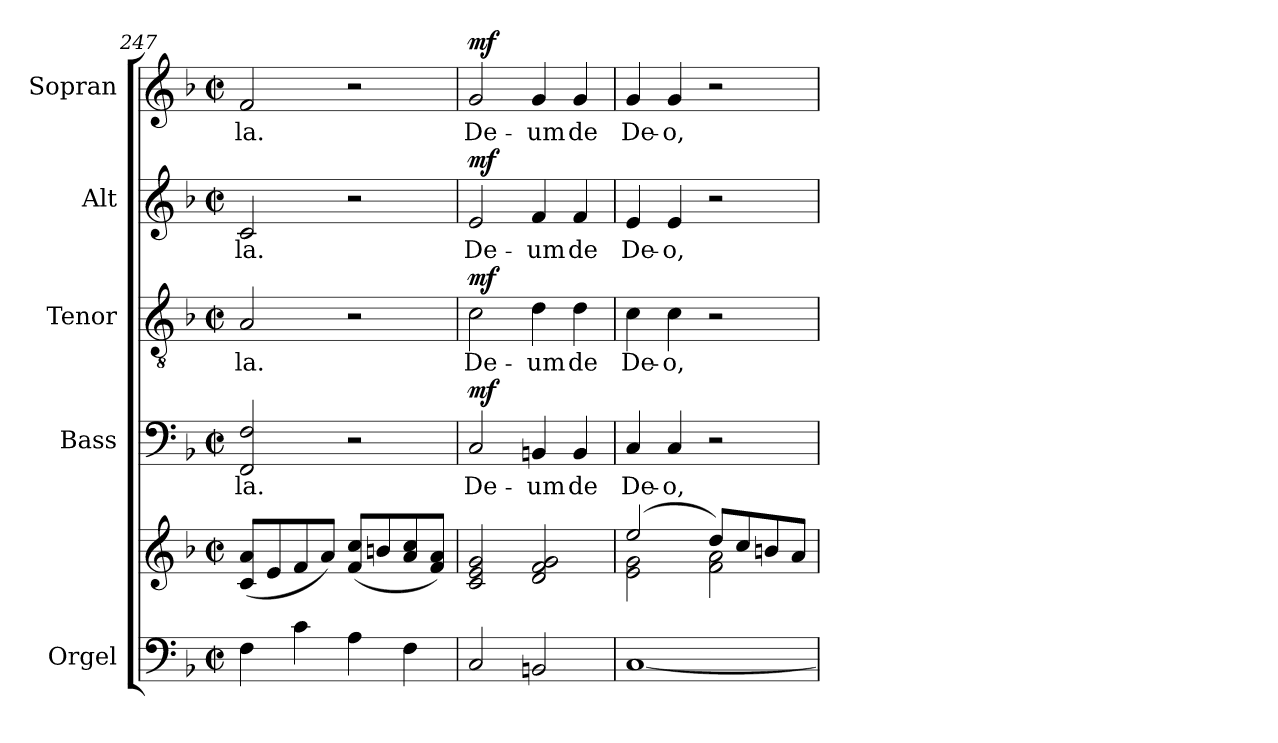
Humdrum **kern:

**kern	**kern	**kern	**text	**dynam	**kern	**text	**dynam	**kern	**text	**dynam	**kern	**text	**dynam
*part5	*part5	*part4	*part4	*part4	*part3	*part3	*part3	*part2	*part2	*part2	*part1	*part1	*part1
*staff6	*staff5	*staff4	*staff4	*staff4	*staff3	*staff3	*staff3	*staff2	*staff2	*staff2	*staff1	*staff1	*staff1
*I"Orgel	*	*I"Bass	*	*	*I"Tenor	*	*	*I"Alt	*	*	*I"Sopran	*	*
*I'Org.	*	*I'B.	*	*	*I'T.	*	*	*I'A.	*	*	*I'S.	*	*
*clefF4	*clefG2	*clefF4	*	*	*clefGv2	*	*	*clefG2	*	*	*clefG2	*	*
*k[b-]	*k[b-]	*k[b-]	*	*	*k[b-]	*	*	*k[b-]	*	*	*k[b-]	*	*
*F:	*F:	*F:	*	*	*F:	*	*	*F:	*	*	*F:	*	*
*M2/2	*M2/2	*M2/2	*	*	*M2/2	*	*	*M2/2	*	*	*M2/2	*	*
*met(c|)	*met(c|)	*met(c|)	*	*	*met(c|)	*	*	*met(c|)	*	*	*met(c|)	*	*
=247	=247	=247	=247	=247	=247	=247	=247	=247	=247	=247	=247	=247	=247
!	!	!	!LO:LY:b	!	!	!LO:LY:b	!	!	!LO:LY:b	!	!	!LO:LY:b	!
4F\	(<8c/ 8a/L	2FF/ 2F/	-la.	.	2A/	-la.	.	2c/	-la.	.	2f/	-la.	.
.	8e/	.	.	.	.	.	.	.	.	.	.	.	.
4c\	8f/	.	.	.	.	.	.	.	.	.	.	.	.
.	8a/J)	.	.	.	.	.	.	.	.	.	.	.	.
4A\	(<8f/ 8cc/L	2r	.	.	2r	.	.	2r	.	.	2r	.	.
.	8bn/	.	.	.	.	.	.	.	.	.	.	.	.
4F\	8a/ 8cc/	.	.	.	.	.	.	.	.	.	.	.	.
.	8f/ 8a/J)	.	.	.	.	.	.	.	.	.	.	.	.
=248	=248	=248	=248	=248	=248	=248	=248	=248	=248	=248	=248	=248	=248
!	!	!	!LO:LY:b	!LO:DY:a	!	!LO:LY:b	!LO:DY:a	!	!LO:LY:b	!LO:DY:a	!	!LO:LY:b	!LO:DY:a
2C/	2c/ 2e/ 2g/	2C/	De-	mf	2c\	De-	mf	2e/	De-	mf	2g/	De-	mf
!	!	!	!LO:LY:b	!	!	!LO:LY:b	!	!	!LO:LY:b	!	!	!LO:LY:b	!
2BBn/	2d/ 2f/ 2g/	4BBn/	-um	.	4d\	-um	.	4f/	-um	.	4g/	-um	.
!	!	!	!LO:LY:b	!	!	!LO:LY:b	!	!	!LO:LY:b	!	!	!LO:LY:b	!
.	.	4BB/	de	.	4d\	de	.	4f/	de	.	4g/	de	.
=249	=249	=249	=249	=249	=249	=249	=249	=249	=249	=249	=249	=249	=249
*	*^	*	*	*	*	*	*	*	*	*	*	*	*
!	!	!	!	!LO:LY:b	!	!	!LO:LY:b	!	!	!LO:LY:b	!	!	!LO:LY:b	!
[1C	(2ee/	2e\ 2g\	4C/	De-	.	4c\	De-	.	4e/	De-	.	4g/	De-	.
!	!	!	!	!LO:LY:b	!	!	!LO:LY:b	!	!	!LO:LY:b	!	!	!LO:LY:b	!
.	.	.	4C/	-o,	.	4c\	-o,	.	4e/	-o,	.	4g/	-o,	.
.	8dd/L)	2f\ 2a\	2r	.	.	2r	.	.	2r	.	.	2r	.	.
.	8cc/	.	.	.	.	.	.	.	.	.	.	.	.	.
.	8bn/	.	.	.	.	.	.	.	.	.	.	.	.	.
.	8a/J	.	.	.	.	.	.	.	.	.	.	.	.	.
*	*v	*v	*	*	*	*	*	*	*	*	*	*	*	*
=	=	=	=	=	=	=	=	=	=	=	=	=	=
*-	*-	*-	*-	*-	*-	*-	*-	*-	*-	*-	*-	*-	*-
